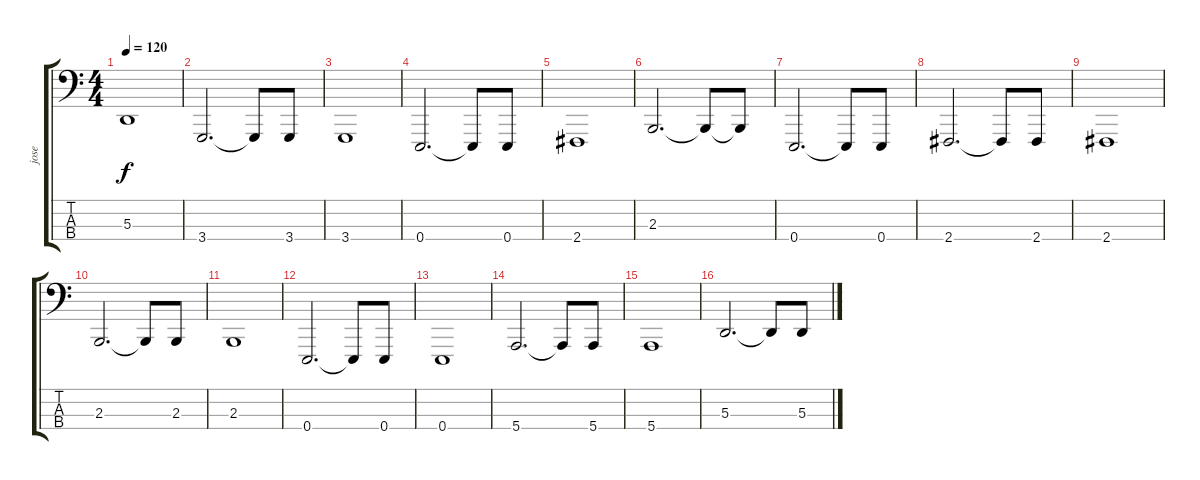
\track ("jose" "jose") {instrument choiraahs}
\staff {score tabs}
\tuning (G2 D2 A1 E1) {hide}
\ts (4 4)
\tempo 120
\clef f4
\ks c
5.3.1{dy f} |
3.4.2{d} 3.4{t}.8 3.4.8 |
3.4.1 |
0.4.2{d} 0.4{t}.8 0.4.8 |
2.4.1 |
2.3.2{d} 2.3{t}.8 2.3{t}.8 |
0.4.2{d} 0.4{t}.8 0.4.8 |
2.4.2{d} 2.4{t}.8 2.4.8 |
2.4.1 |
2.3.2{d} 2.3{t}.8 2.3.8 |
2.3.1 |
0.4.2{d} 0.4{t}.8 0.4.8 |
0.4.1 |
5.4.2{d} 5.4{t}.8 5.4.8 |
5.4.1 |
5.3.2{d} 5.3{t}.8 5.3.8
